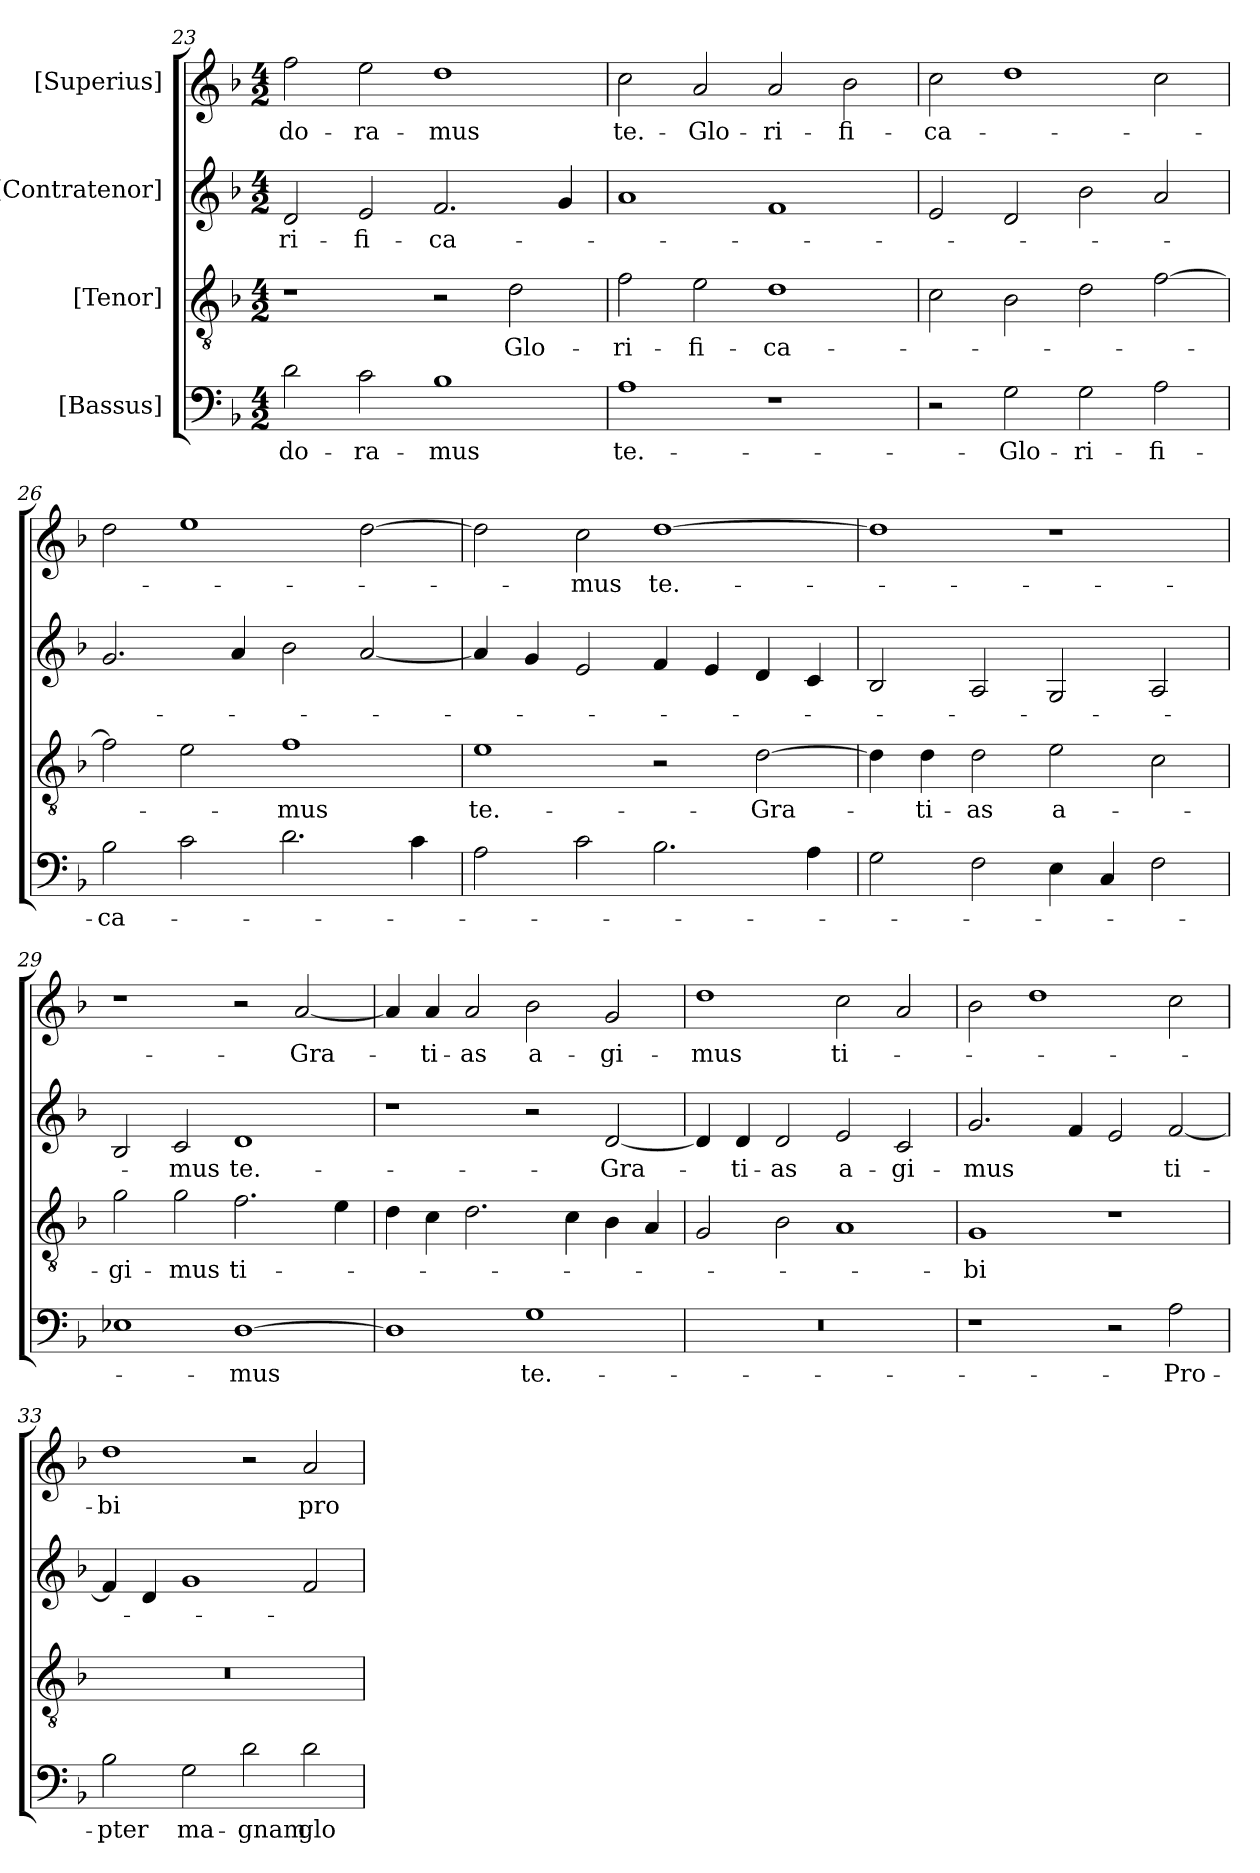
**kern	**text	**kern	**text	**kern	**text	**kern	**text
*part4	*part4	*part3	*part3	*part2	*part2	*part1	*part1
*staff4	*staff4	*staff3	*staff3	*staff2	*staff2	*staff1	*staff1
*I"[Bassus]	*	*I"[Tenor]	*	*I"[Contratenor]	*	*I"[Superius]	*
*clefF4	*	*clefGv2	*	*clefG2	*	*clefG2	*
*k[b-]	*	*k[b-]	*	*k[b-]	*	*k[b-]	*
*M4/2	*	*M4/2	*	*M4/2	*	*M4/2	*
=23	=23	=23	=23	=23	=23	=23	=23
2d\	-do-	1r	.	2d/	-ri-	2ff\	-do-
2c\	-ra-	.	.	2e/	-fi-	2ee\	-ra-
1B-\	-mus	2r	.	2.f/	-ca-	1dd\	-mus
.	.	2d\	Glo-	.	.	.	.
.	.	.	.	4g/	.	.	.
=24	=24	=24	=24	=24	=24	=24	=24
1A\	te.-	2f\	-ri-	1a/	.	2cc\	te.-
.	.	2e\	-fi-	.	.	2a/	Glo-
1r	.	1d\	-ca-	1f/	.	2a/	-ri-
.	.	.	.	.	.	2b-\	-fi-
=25	=25	=25	=25	=25	=25	=25	=25
2r	.	2c\	.	2e/	.	2cc\	-ca-
2G\	Glo-	2B-\	.	2d/	.	1dd\	.
2G\	-ri-	2d\	.	2b-\	.	.	.
2A\	-fi-	[2f\	.	2a/	.	2cc\	.
=26	=26	=26	=26	=26	=26	=26	=26
2B-\	-ca-	2f\]	.	2.g/	.	2dd\	.
2c\	.	2e\	.	.	.	1ee\	.
.	.	.	.	4a/	.	.	.
2.d\	.	1f\	-mus	2b-\	.	.	.
.	.	.	.	[2a/	.	[2dd\	.
4c\	.	.	.	.	.	.	.
=27	=27	=27	=27	=27	=27	=27	=27
2A\	.	1e\	te.-	4a/]	.	2dd\]	.
.	.	.	.	4g/	.	.	.
2c\	.	.	.	2e/	.	2cc\	-mus
2.B-\	.	2r	.	4f/	.	[1dd\	te.-
.	.	.	.	4e/	.	.	.
.	.	[2d\	Gra-	4d/	.	.	.
4A\	.	.	.	4c/	.	.	.
=28	=28	=28	=28	=28	=28	=28	=28
2G\	.	4d\]	.	2B-/	.	1dd\]	.
.	.	4d\	-ti-	.	.	.	.
2F\	.	2d\	-as	2A/	.	.	.
4E\	.	2e\	a-	2G/	.	1r	.
4C/	.	.	.	.	.	.	.
2F\	.	2c\	.	2A/	.	.	.
=29	=29	=29	=29	=29	=29	=29	=29
1E-X\	.	2g\	-gi-	2B-/	.	1r	.
.	.	2g\	-mus	2c/	-mus	.	.
[1D\	-mus	2.f\	ti-	1d/	te.-	2r	.
.	.	.	.	.	.	[2a/	Gra-
.	.	4e\	.	.	.	.	.
=30	=30	=30	=30	=30	=30	=30	=30
1D\]	.	4d\	.	1r	.	4a/]	.
.	.	4c\	.	.	.	4a/	-ti-
.	.	2.d\	.	.	.	2a/	-as
1G\	te.-	.	.	2r	.	2b-\	a-
.	.	4c\	.	.	.	.	.
.	.	4B-\	.	[2d/	Gra-	2g/	-gi-
.	.	4A/	.	.	.	.	.
=31	=31	=31	=31	=31	=31	=31	=31
0r	.	2G/	.	4d/]	.	1dd\	-mus
.	.	.	.	4d/	-ti-	.	.
.	.	2B-\	.	2d/	-as	.	.
.	.	1A/	.	2e/	a-	2cc\	ti-
.	.	.	.	2c/	-gi-	2a/	.
=32	=32	=32	=32	=32	=32	=32	=32
1r	.	1G/	-bi	2.g/	-mus	2b-\	.
.	.	.	.	.	.	1dd\	.
.	.	.	.	4f/	.	.	.
2r	.	1r	.	2e/	.	.	.
2A\	Pro-	.	.	[2f/	ti-	2cc\	.
=33	=33	=33	=33	=33	=33	=33	=33
2B-\	-pter	0r	.	4f/]	.	1dd\	-bi
.	.	.	.	4d/	.	.	.
2G\	ma-	.	.	1g/	.	.	.
2d\	-gnam	.	.	.	.	2r	.
2d\	glo-	.	.	2f/	.	2a/	pro-
=	=	=	=	=	=	=	=
*-	*-	*-	*-	*-	*-	*-	*-
